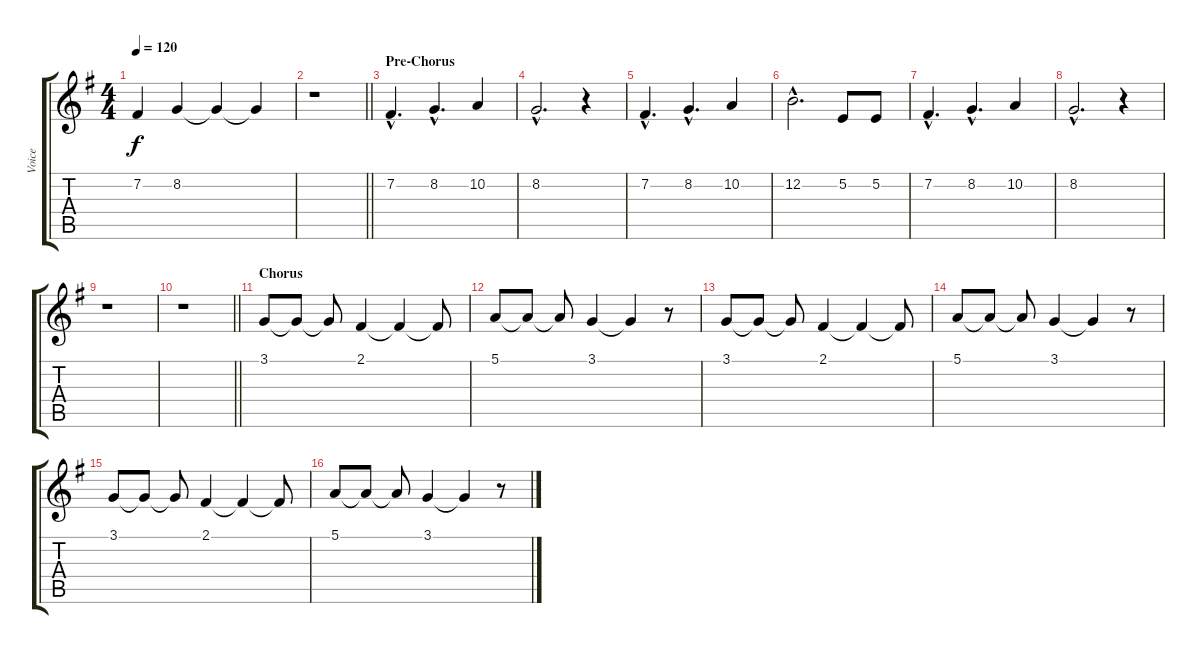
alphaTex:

\track ("Voice" "Voice") {instrument flute}
\staff {score tabs}
\tuning (E4 B3 G3 D3 A2 E2) {hide}
\ts (4 4)
\tempo 120
\clef g2
\ks eminor
7.2.4{dy f} 8.2.4 8.2{t}.4 8.2{t}.4 |
\barLineRight lightlight
r.1 |
\section ("" "Pre-Chorus")
7.2{hac}.4{d} 8.2{hac}.4{d} 10.2.4 |
8.2{hac}.2{d} r.4 |
7.2{hac}.4{d} 8.2{hac}.4{d} 10.2.4 |
12.2{hac}.2{d} 5.2.8 5.2.8 |
7.2{hac}.4{d} 8.2{hac}.4{d} 10.2.4 |
8.2{hac}.2{d} r.4 |
r.1 |
\barLineRight lightlight
r.1 |
\section ("" "Chorus")
3.1.8 3.1{t}.8 3.1{t}.8 2.1.4 2.1{t}.4 2.1{t}.8 |
5.1.8 5.1{t}.8 5.1{t}.8 3.1.4 3.1{t}.4 r.8 |
3.1.8 3.1{t}.8 3.1{t}.8 2.1.4 2.1{t}.4 2.1{t}.8 |
5.1.8 5.1{t}.8 5.1{t}.8 3.1.4 3.1{t}.4 r.8 |
3.1.8 3.1{t}.8 3.1{t}.8 2.1.4 2.1{t}.4 2.1{t}.8 |
5.1.8 5.1{t}.8 5.1{t}.8 3.1.4 3.1{t}.4 r.8
